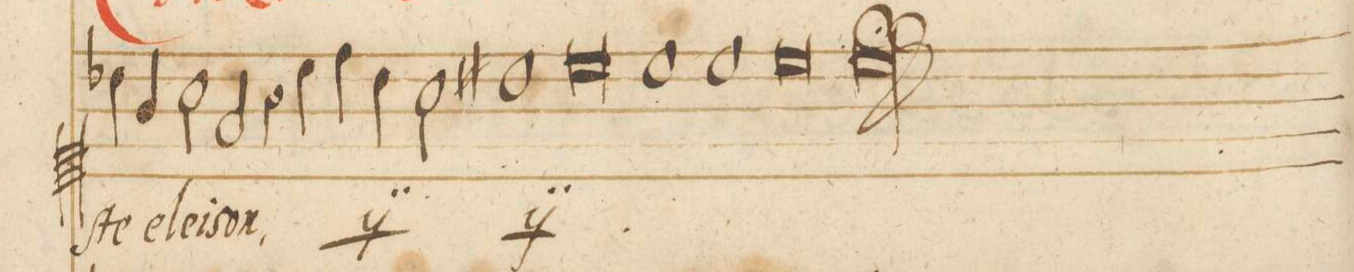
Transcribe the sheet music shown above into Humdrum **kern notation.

**kern	**text
*I"Cantus 1 Chori	*
*clefC1	*
*k[b-]	*
*met(C|)	*
*M2/1	*
4b-\	-ſte
4g/	e-
2a\	-lei-
2f/	-son,
4r	.
*	*ij
4cc\	Chris-
=30-	=30-
4dd\	-te
4b-\	e-
2a\	-lei-
1bn	-son
=31-	=31-
0cc	Chris-
=32-	=32-
1cc	-te
1cc	e-
=33-	=33-
0cc	-lei-
=34-	=34-
00cc;	-son
*	*Xij
=35-	=35-
=36-	=36-
*-	*-
